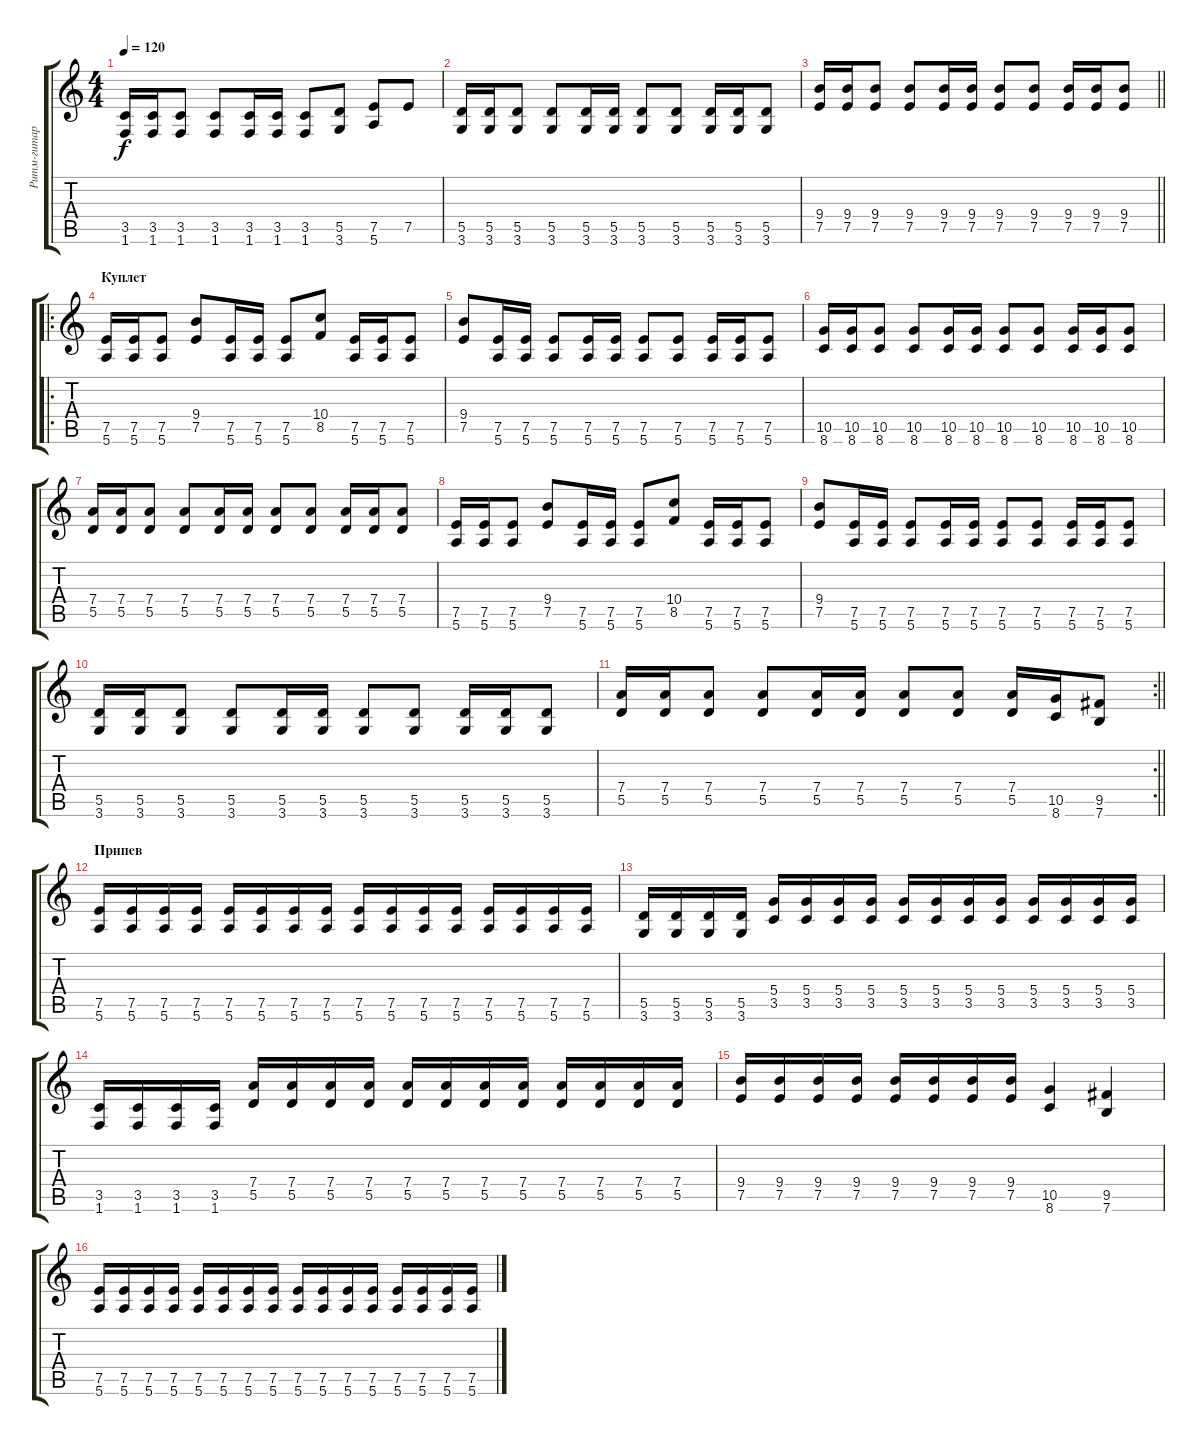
\track ("Ритм-гитара" "Ритм-гитар") {instrument overdrivenguitar}
\staff {score tabs}
\tuning (E4 B3 G3 D3 A2 E2) {hide}
\ts (4 4)
\tempo 120
\clef g2
\ks c
(3.5 1.6).16{dy f} (3.5 1.6).16 (3.5 1.6).8 (3.5 1.6).8 (3.5 1.6).16 (3.5 1.6).16 (3.5 1.6).8 (5.5 3.6).8 (7.5 5.6).8 7.5.8 |
(5.5 3.6).16 (5.5 3.6).16 (5.5 3.6).8 (5.5 3.6).8 (5.5 3.6).16 (5.5 3.6).16 (5.5 3.6).8 (5.5 3.6).8 (5.5 3.6).16 (5.5 3.6).16 (5.5 3.6).8 |
\barLineRight lightlight
(9.4 7.5).16 (9.4 7.5).16 (9.4 7.5).8 (9.4 7.5).8 (9.4 7.5).16 (9.4 7.5).16 (9.4 7.5).8 (9.4 7.5).8 (9.4 7.5).16 (9.4 7.5).16 (9.4 7.5).8 |
\ro
\section ("" "Куплет")
(7.5 5.6).16 (7.5 5.6).16 (7.5 5.6).8 (9.4 7.5).8 (7.5 5.6).16 (7.5 5.6).16 (7.5 5.6).8 (10.4 8.5).8 (7.5 5.6).16 (7.5 5.6).16 (7.5 5.6).8 |
(9.4 7.5).8 (7.5 5.6).16 (7.5 5.6).16 (7.5 5.6).8 (7.5 5.6).16 (7.5 5.6).16 (7.5 5.6).8 (7.5 5.6).8 (7.5 5.6).16 (7.5 5.6).16 (7.5 5.6).8 |
(10.5 8.6).16 (10.5 8.6).16 (10.5 8.6).8 (10.5 8.6).8 (10.5 8.6).16 (10.5 8.6).16 (10.5 8.6).8 (10.5 8.6).8 (10.5 8.6).16 (10.5 8.6).16 (10.5 8.6).8 |
(7.4 5.5).16 (7.4 5.5).16 (7.4 5.5).8 (7.4 5.5).8 (7.4 5.5).16 (7.4 5.5).16 (7.4 5.5).8 (7.4 5.5).8 (7.4 5.5).16 (7.4 5.5).16 (7.4 5.5).8 |
(7.5 5.6).16 (7.5 5.6).16 (7.5 5.6).8 (9.4 7.5).8 (7.5 5.6).16 (7.5 5.6).16 (7.5 5.6).8 (10.4 8.5).8 (7.5 5.6).16 (7.5 5.6).16 (7.5 5.6).8 |
(9.4 7.5).8 (7.5 5.6).16 (7.5 5.6).16 (7.5 5.6).8 (7.5 5.6).16 (7.5 5.6).16 (7.5 5.6).8 (7.5 5.6).8 (7.5 5.6).16 (7.5 5.6).16 (7.5 5.6).8 |
(5.5 3.6).16 (5.5 3.6).16 (5.5 3.6).8 (5.5 3.6).8 (5.5 3.6).16 (5.5 3.6).16 (5.5 3.6).8 (5.5 3.6).8 (5.5 3.6).16 (5.5 3.6).16 (5.5 3.6).8 |
\rc 2
\barLineRight lightlight
(7.4 5.5).16 (7.4 5.5).16 (7.4 5.5).8 (7.4 5.5).8 (7.4 5.5).16 (7.4 5.5).16 (7.4 5.5).8 (7.4 5.5).8 (7.4 5.5).16 (10.5 8.6).16 (9.5 7.6).8 |
\section ("" "Припев")
(7.5 5.6).16 (7.5 5.6).16 (7.5 5.6).16 (7.5 5.6).16 (7.5 5.6).16 (7.5 5.6).16 (7.5 5.6).16 (7.5 5.6).16 (7.5 5.6).16 (7.5 5.6).16 (7.5 5.6).16 (7.5 5.6).16 (7.5 5.6).16 (7.5 5.6).16 (7.5 5.6).16 (7.5 5.6).16 |
(5.5 3.6).16 (5.5 3.6).16 (5.5 3.6).16 (5.5 3.6).16 (5.4 3.5).16 (5.4 3.5).16 (5.4 3.5).16 (5.4 3.5).16 (5.4 3.5).16 (5.4 3.5).16 (5.4 3.5).16 (5.4 3.5).16 (5.4 3.5).16 (5.4 3.5).16 (5.4 3.5).16 (5.4 3.5).16 |
(3.5 1.6).16 (3.5 1.6).16 (3.5 1.6).16 (3.5 1.6).16 (7.4 5.5).16 (7.4 5.5).16 (7.4 5.5).16 (7.4 5.5).16 (7.4 5.5).16 (7.4 5.5).16 (7.4 5.5).16 (7.4 5.5).16 (7.4 5.5).16 (7.4 5.5).16 (7.4 5.5).16 (7.4 5.5).16 |
(9.4 7.5).16 (9.4 7.5).16 (9.4 7.5).16 (9.4 7.5).16 (9.4 7.5).16 (9.4 7.5).16 (9.4 7.5).16 (9.4 7.5).16 (10.5 8.6).4 (9.5 7.6).4 |
(7.5 5.6).16 (7.5 5.6).16 (7.5 5.6).16 (7.5 5.6).16 (7.5 5.6).16 (7.5 5.6).16 (7.5 5.6).16 (7.5 5.6).16 (7.5 5.6).16 (7.5 5.6).16 (7.5 5.6).16 (7.5 5.6).16 (7.5 5.6).16 (7.5 5.6).16 (7.5 5.6).16 (7.5 5.6).16
